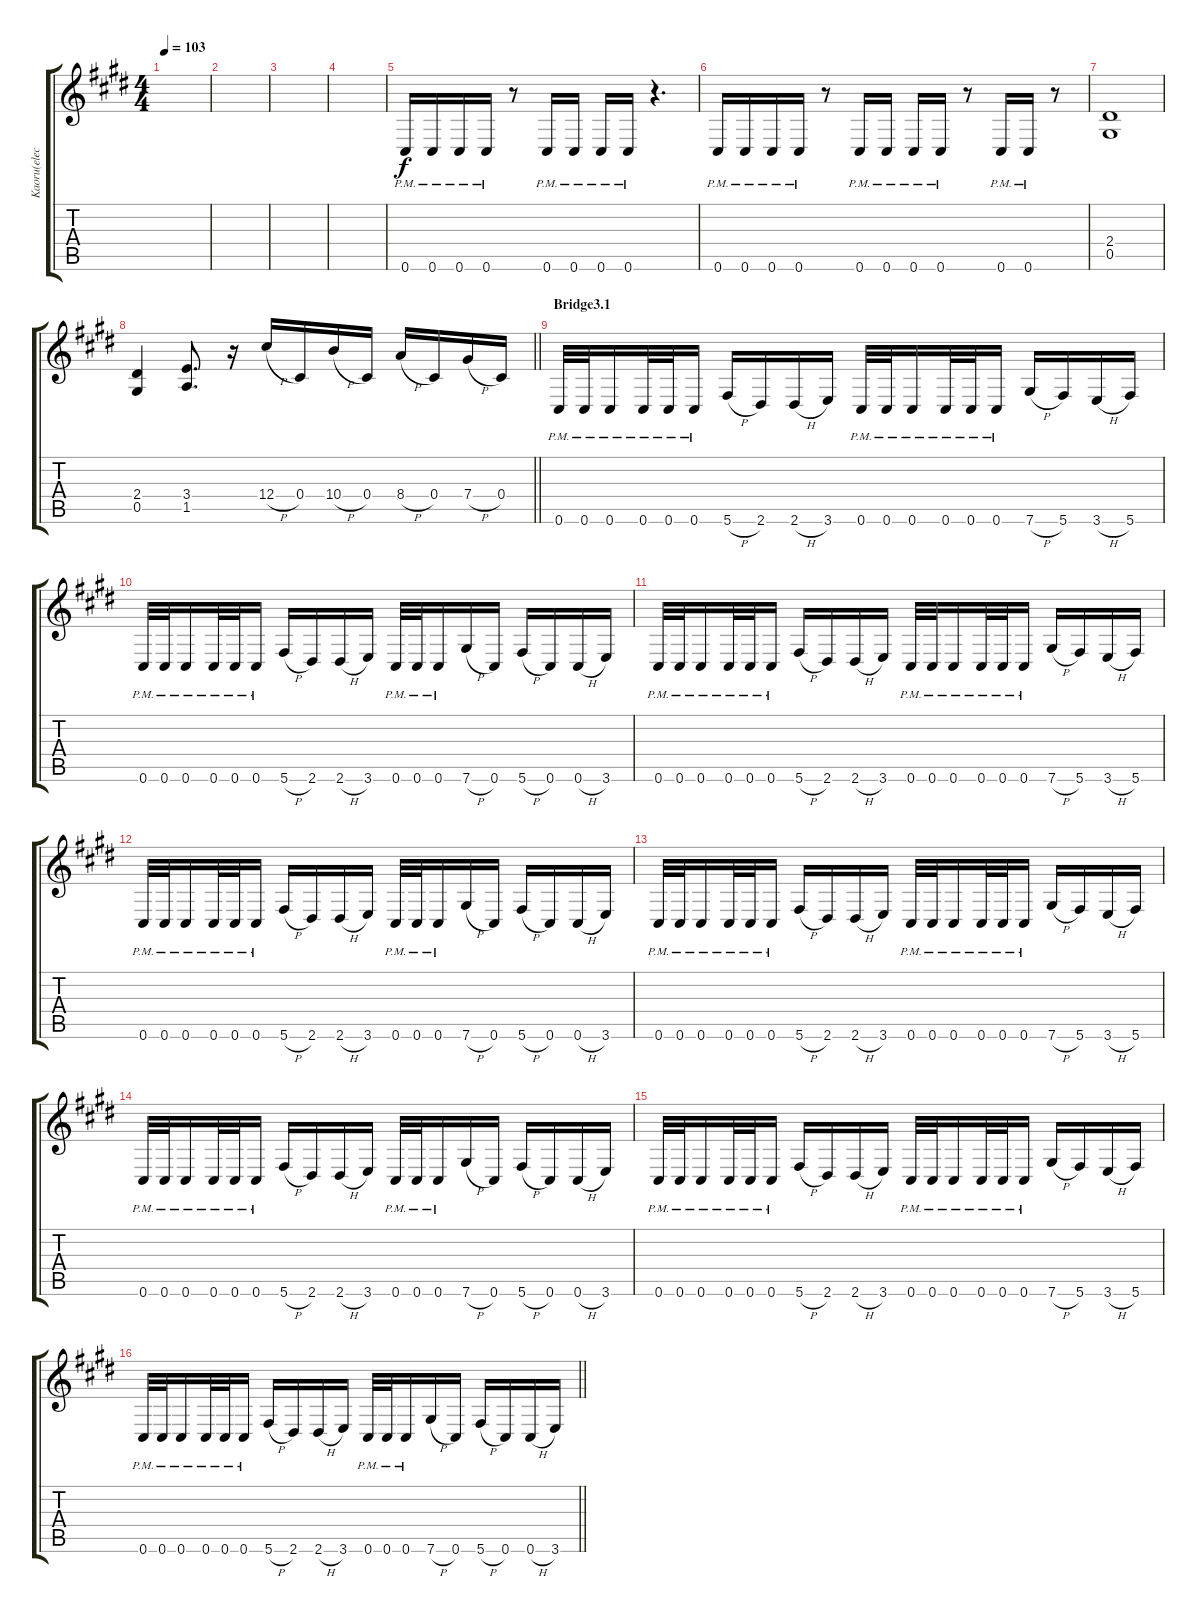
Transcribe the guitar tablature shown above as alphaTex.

\track ("Kaoru(elec)" "Kaoru(elec") {instrument distortionguitar}
\staff {score tabs}
\tuning (Eb4 Bb3 Gb3 Db3 Ab2 Db2) {hide}
\ts (4 4)
\tempo 103
\clef g2
\ks c#minor
|
|
|
|
0.6{pm}.16 0.6{pm}.16 0.6{pm}.16 0.6{pm}.16 r.8 0.6{pm}.16 0.6{pm}.16 0.6{pm}.16 0.6{pm}.16 r.4{d} |
0.6{pm}.16 0.6{pm}.16 0.6{pm}.16 0.6{pm}.16 r.8 0.6{pm}.16 0.6{pm}.16 0.6{pm}.16 0.6{pm}.16 r.8 0.6{pm}.16 0.6{pm}.16 r.8 |
(2.4 0.5).1 |
\barLineRight lightlight
(2.4 0.5).4 (3.4 1.5).8{d} r.16 12.4{h}.16 0.4.16 10.4{h}.16 0.4.16 8.4{h}.16 0.4.16 7.4{h}.16 0.4.16 |
\section ("" "Bridge3.1")
0.6{pm}.32 0.6{pm}.32 0.6{pm}.16 0.6{pm}.32 0.6{pm}.32 0.6{pm}.16 5.6{h}.16 2.6.16 2.6{h}.16 3.6.16 0.6{pm}.32 0.6{pm}.32 0.6{pm}.16 0.6{pm}.32 0.6{pm}.32 0.6{pm}.16 7.6{h}.16 5.6.16 3.6{h}.16 5.6.16 |
0.6{pm}.32 0.6{pm}.32 0.6{pm}.16 0.6{pm}.32 0.6{pm}.32 0.6{pm}.16 5.6{h}.16 2.6.16 2.6{h}.16 3.6.16 0.6{pm}.32 0.6{pm}.32 0.6{pm}.16 7.6{h}.16 0.6.16 5.6{h}.16 0.6.16 0.6{h}.16 3.6.16 |
0.6{pm}.32 0.6{pm}.32 0.6{pm}.16 0.6{pm}.32 0.6{pm}.32 0.6{pm}.16 5.6{h}.16 2.6.16 2.6{h}.16 3.6.16 0.6{pm}.32 0.6{pm}.32 0.6{pm}.16 0.6{pm}.32 0.6{pm}.32 0.6{pm}.16 7.6{h}.16 5.6.16 3.6{h}.16 5.6.16 |
0.6{pm}.32 0.6{pm}.32 0.6{pm}.16 0.6{pm}.32 0.6{pm}.32 0.6{pm}.16 5.6{h}.16 2.6.16 2.6{h}.16 3.6.16 0.6{pm}.32 0.6{pm}.32 0.6{pm}.16 7.6{h}.16 0.6.16 5.6{h}.16 0.6.16 0.6{h}.16 3.6.16 |
0.6{pm}.32 0.6{pm}.32 0.6{pm}.16 0.6{pm}.32 0.6{pm}.32 0.6{pm}.16 5.6{h}.16 2.6.16 2.6{h}.16 3.6.16 0.6{pm}.32 0.6{pm}.32 0.6{pm}.16 0.6{pm}.32 0.6{pm}.32 0.6{pm}.16 7.6{h}.16 5.6.16 3.6{h}.16 5.6.16 |
0.6{pm}.32 0.6{pm}.32 0.6{pm}.16 0.6{pm}.32 0.6{pm}.32 0.6{pm}.16 5.6{h}.16 2.6.16 2.6{h}.16 3.6.16 0.6{pm}.32 0.6{pm}.32 0.6{pm}.16 7.6{h}.16 0.6.16 5.6{h}.16 0.6.16 0.6{h}.16 3.6.16 |
0.6{pm}.32 0.6{pm}.32 0.6{pm}.16 0.6{pm}.32 0.6{pm}.32 0.6{pm}.16 5.6{h}.16 2.6.16 2.6{h}.16 3.6.16 0.6{pm}.32 0.6{pm}.32 0.6{pm}.16 0.6{pm}.32 0.6{pm}.32 0.6{pm}.16 7.6{h}.16 5.6.16 3.6{h}.16 5.6.16 |
\barLineRight lightlight
0.6{pm}.32 0.6{pm}.32 0.6{pm}.16 0.6{pm}.32 0.6{pm}.32 0.6{pm}.16 5.6{h}.16 2.6.16 2.6{h}.16 3.6.16 0.6{pm}.32 0.6{pm}.32 0.6{pm}.16 7.6{h}.16 0.6.16 5.6{h}.16 0.6.16 0.6{h}.16 3.6.16
